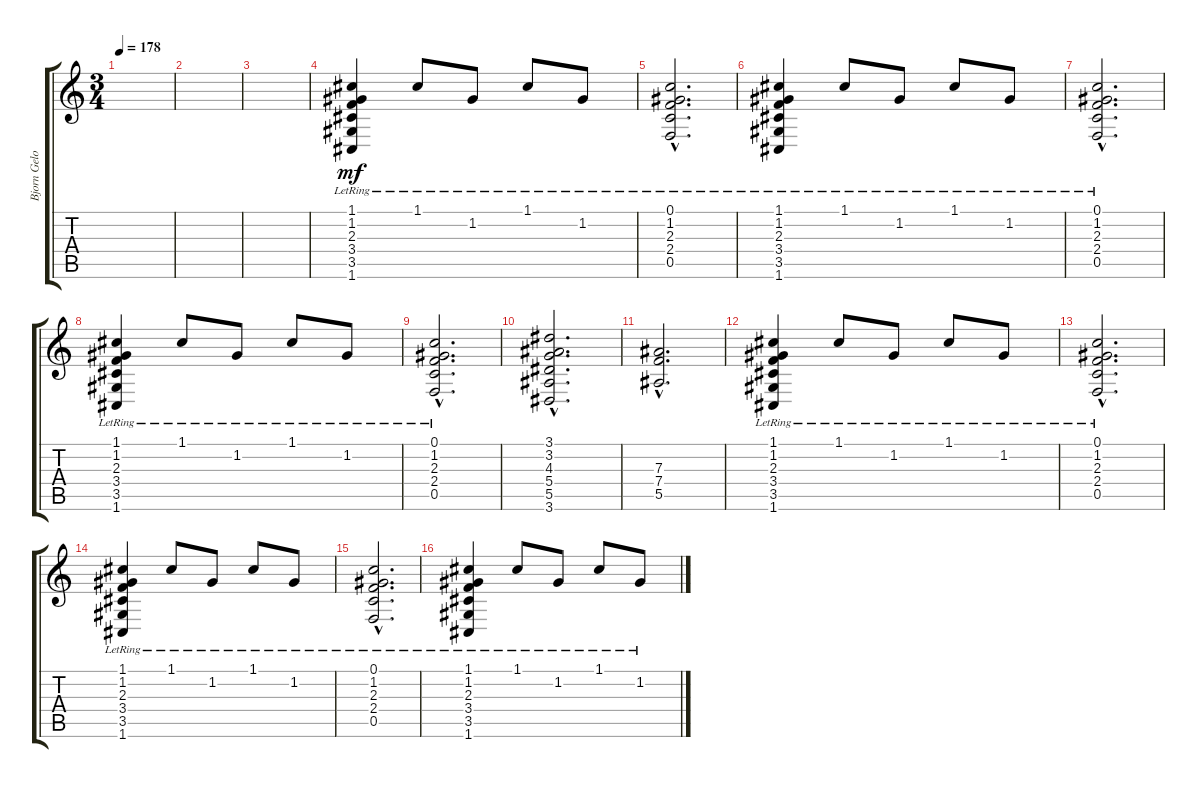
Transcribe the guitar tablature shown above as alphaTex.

\track ("Bjorn Gelotte-Gtr." "Bjorn Gelo") {instrument distortionguitar}
\staff {score tabs}
\tuning (C4 G3 Eb3 Bb2 F2 C2) {hide}
\ts (3 4)
\tempo 178
\clef g2
\ks c
|
|
|
(1.1{lr} 1.2{lr} 2.3{lr} 3.4{lr} 3.5{lr} 1.6{lr}).4{dy mf balance 8} 1.1{lr}.8 1.2{lr}.8 1.1{lr}.8 1.2{lr}.8 |
(0.1{hac lr} 1.2{hac lr} 2.3{hac lr} 2.4{hac lr} 0.5{hac lr}).2{d} |
(1.1{lr} 1.2{lr} 2.3{lr} 3.4{lr} 3.5{lr} 1.6{lr}).4 1.1{lr}.8 1.2{lr}.8 1.1{lr}.8 1.2{lr}.8 |
(0.1{hac lr} 1.2{hac lr} 2.3{hac lr} 2.4{hac lr} 0.5{hac lr}).2{d} |
(1.1{lr} 1.2{lr} 2.3{lr} 3.4{lr} 3.5{lr} 1.6{lr}).4 1.1{lr}.8 1.2{lr}.8 1.1{lr}.8 1.2{lr}.8 |
(0.1{hac lr} 1.2{hac lr} 2.3{hac lr} 2.4{hac lr} 0.5{hac lr}).2{d} |
(3.1{hac} 3.2{hac} 4.3{hac} 5.4{hac} 5.5{hac} 3.6{hac}).2{d} |
(7.3{hac} 7.4{hac} 5.5{hac}).2{d} |
(1.1{lr} 1.2{lr} 2.3{lr} 3.4{lr} 3.5{lr} 1.6{lr}).4 1.1{lr}.8 1.2{lr}.8 1.1{lr}.8 1.2{lr}.8 |
(0.1{hac lr} 1.2{hac lr} 2.3{hac lr} 2.4{hac lr} 0.5{hac lr}).2{d} |
(1.1{lr} 1.2{lr} 2.3{lr} 3.4{lr} 3.5{lr} 1.6{lr}).4 1.1{lr}.8 1.2{lr}.8 1.1{lr}.8 1.2{lr}.8 |
(0.1{hac lr} 1.2{hac lr} 2.3{hac lr} 2.4{hac lr} 0.5{hac lr}).2{d} |
(1.1{lr} 1.2{lr} 2.3{lr} 3.4{lr} 3.5{lr} 1.6{lr}).4 1.1{lr}.8 1.2{lr}.8 1.1{lr}.8 1.2{lr}.8
